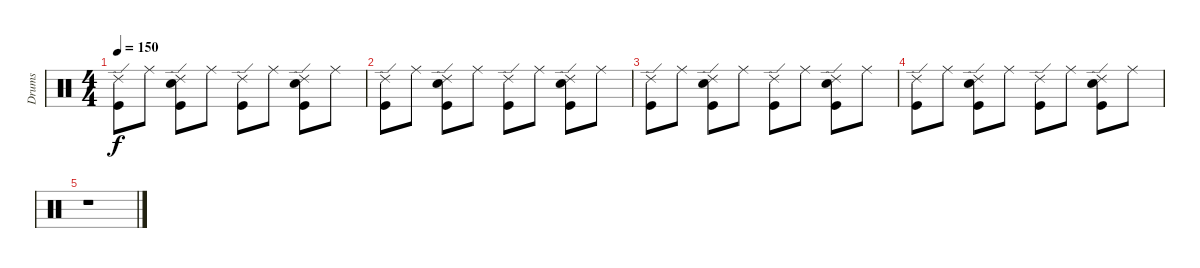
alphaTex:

\track ("Drums" "Drums") {instrument percussion}
\staff {score}
\articulation defaults
\ts (4 4)
\tempo 150
\clef neutral
\ks c
("Kick (hit)" "Ride (edge) 2").8{dy f} "Ride (middle)".8 ("Kick (hit)" "Electric Snare (hit)" "Ride (edge) 2").8 "Ride (middle)".8 ("Kick (hit)" "Ride (edge) 2").8 "Ride (middle)".8 ("Kick (hit)" "Electric Snare (hit)" "Ride (edge) 2").8 "Ride (middle)".8 |
("Kick (hit)" "Ride (edge) 2").8 "Ride (middle)".8 ("Kick (hit)" "Electric Snare (hit)" "Ride (edge) 2").8 "Ride (middle)".8 ("Kick (hit)" "Ride (edge) 2").8 "Ride (middle)".8 ("Kick (hit)" "Electric Snare (hit)" "Ride (edge) 2").8 "Ride (middle)".8 |
("Kick (hit)" "Ride (edge) 2").8 "Ride (middle)".8 ("Kick (hit)" "Electric Snare (hit)" "Ride (edge) 2").8 "Ride (middle)".8 ("Kick (hit)" "Ride (edge) 2").8 "Ride (middle)".8 ("Kick (hit)" "Electric Snare (hit)" "Ride (edge) 2").8 "Ride (middle)".8 |
("Kick (hit)" "Ride (edge) 2").8 "Ride (middle)".8 ("Kick (hit)" "Electric Snare (hit)" "Ride (edge) 2").8 "Ride (middle)".8 ("Kick (hit)" "Ride (edge) 2").8 "Ride (middle)".8 ("Kick (hit)" "Electric Snare (hit)" "Ride (edge) 2").8 "Ride (middle)".8 |
r.1
